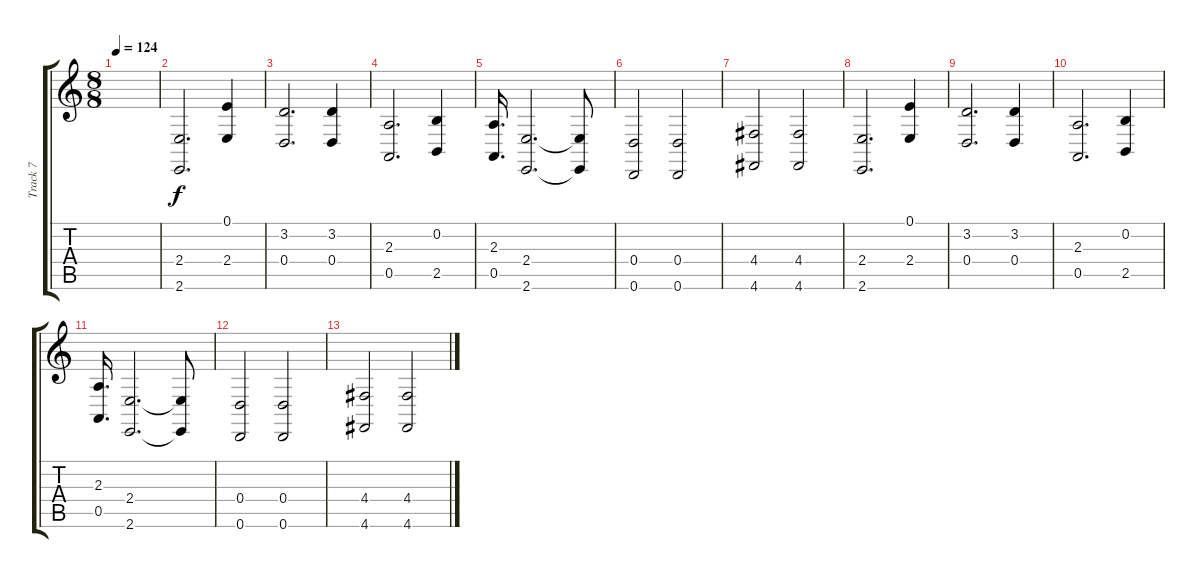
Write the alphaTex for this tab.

\track ("Track 7" "Track 7") {instrument choiraahs}
\staff {score tabs}
\tuning (E4 B3 G3 D3 A2 D2) {hide}
\ts (8 8)
\tempo 124
\clef g2
\ks c
|
(2.4 2.6).2{d} (0.1 2.4).4 |
(3.2 0.4).2{d} (3.2 0.4).4 |
(2.3 0.5).2{d} (0.2 2.5).4 |
(2.3 0.5).16{d} (2.4 2.6).2{d} (2.4{t} 2.6{t}).8 |
(0.4 0.6).2 (0.4 0.6).2 |
(4.4 4.6).2 (4.4 4.6).2 |
(2.4 2.6).2{d} (0.1 2.4).4 |
(3.2 0.4).2{d} (3.2 0.4).4 |
(2.3 0.5).2{d} (0.2 2.5).4 |
(2.3 0.5).16{d} (2.4 2.6).2{d} (2.4{t} 2.6{t}).8 |
(0.4 0.6).2 (0.4 0.6).2 |
(4.4 4.6).2 (4.4 4.6).2
